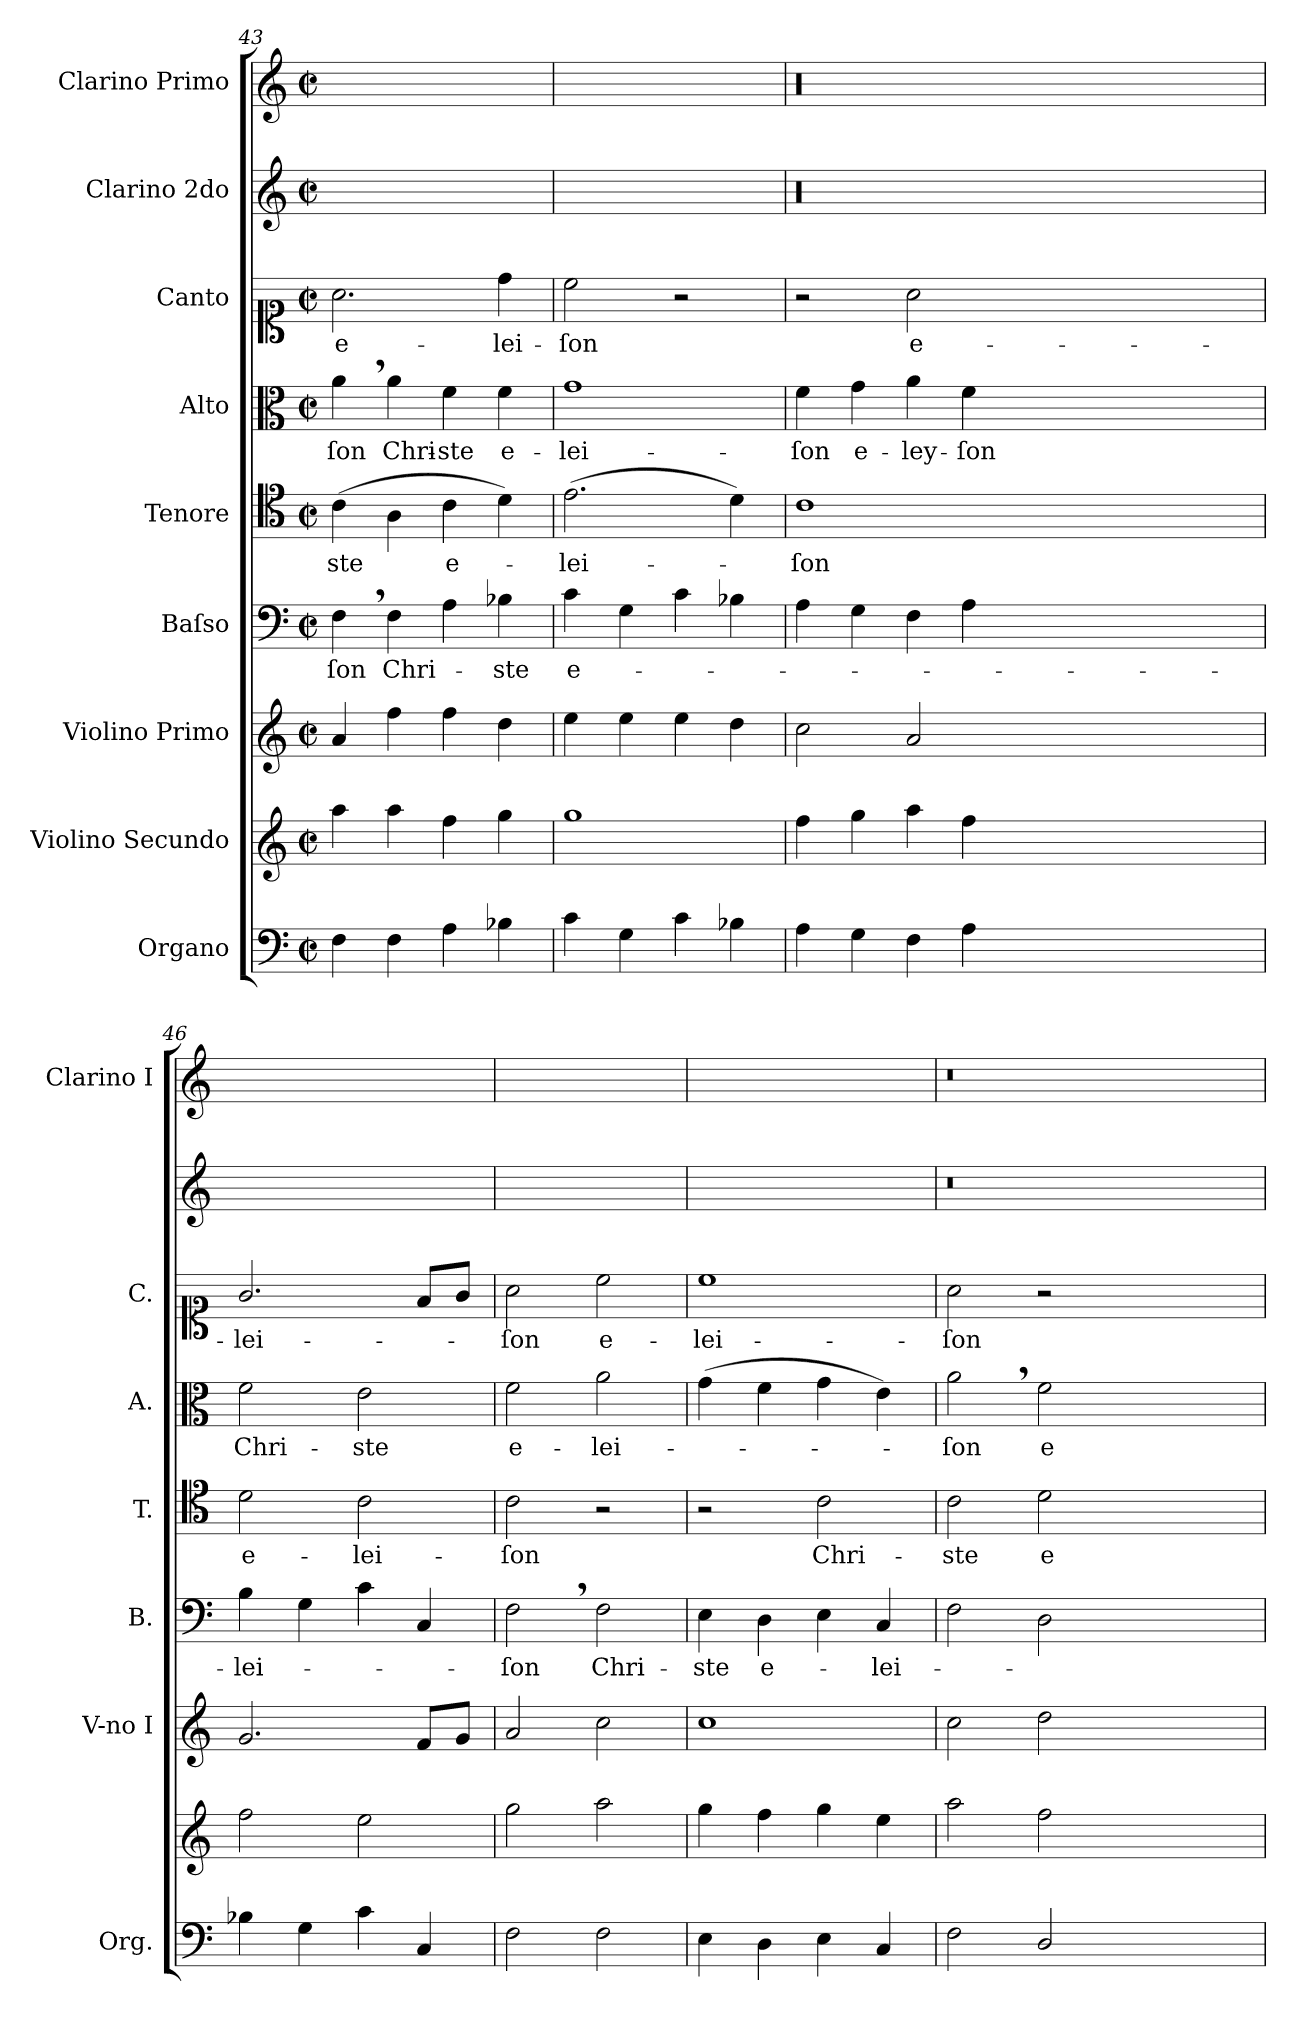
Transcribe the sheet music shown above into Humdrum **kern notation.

**kern	**kern	**kern	**kern	**text	**kern	**text	**kern	**text	**kern	**text	**kern	**kern
*part9	*part8	*part7	*part6	*part6	*part5	*part5	*part4	*part4	*part3	*part3	*part2	*part1
*staff9	*staff8	*staff7	*staff6	*staff6	*staff5	*staff5	*staff4	*staff4	*staff3	*staff3	*staff2	*staff1
*I"Organo	*I"Violino Secundo	*I"Violino Primo	*I"Baſso	*	*I"Tenore	*	*I"Alto	*	*I"Canto	*	*I"Clarino 2do	*I"Clarino Primo
*I'Org.	*	*I'V-no I	*I'B.	*	*I'T.	*	*I'A.	*	*I'C.	*	*	*I'Clarino I
*clefF4	*clefG2	*clefG2	*clefF4	*	*clefC4	*	*clefC3	*	*clefC1	*	*clefG2	*clefG2
*k[]	*k[]	*k[]	*k[]	*	*k[]	*	*k[]	*	*k[]	*	*k[]	*k[]
*C:	*C:	*C:	*C:	*	*C:	*	*C:	*	*C:	*	*C:	*C:
*M2/2	*M2/2	*M2/2	*M2/2	*	*M2/2	*	*M2/2	*	*M2/2	*	*M2/2	*M2/2
*met(c|)	*met(c|)	*met(c|)	*met(c|)	*	*met(c|)	*	*met(c|)	*	*met(c|)	*	*met(c|)	*met(c|)
=43	=43	=43	=43	=43	=43	=43	=43	=43	=43	=43	=43	=43
4F\	4aa\	4a/	4F,<\	-ſon	(4c\	-ste	4a,<\	-ſon	2.a\	-e-	1ryy	1ryy
4F\	4aa\	4ff\	4F\	Chri-	4A\	.	4a\	Chri-	.	.	.	.
4A\	4ff\	4ff\	4A\	.	4c\	e-	4f\	-ste	.	.	.	.
4B-X\	4gg\	4dd\	4B-X\	-ste	4d\)	.	4f\	e-	4dd\	-lei-	.	.
=44	=44	=44	=44	=44	=44	=44	=44	=44	=44	=44	=44	=44
4c\	1gg\	4ee\	4c\	e-	(2.e\	-lei-	1g\	-lei-	2cc\	-ſon	1ryy	1ryy
4G\	.	4ee\	4G\	.	.	.	.	.	.	.	.	.
4c\	.	4ee\	4c\	.	.	.	.	.	2r	.	.	.
4B-X\	.	4dd\	4B-X\	.	4d\)	.	.	.	.	.	.	.
=45	=45	=45	=45	=45	=45	=45	=45	=45	=45	=45	=45	=45
4A\	4ff\	2cc\	4A\	.	1c\	-ſon	4f\	-ſon	2r	.	00r	00r
4G\	4gg\	.	4G\	.	.	.	4g\	e-	.	.	.	.
4F\	4aa\	2a/	4F\	.	.	.	4a\	-ley-	2a\	e-	.	.
4A\	4ff\	.	4A\	.	.	.	4f\	-ſon	.	.	.	.
0.ryy	0.ryy	0.ryy	0.ryy	.	0.ryy	.	0.ryy	.	0.ryy	.	.	.
=46	=46	=46	=46	=46	=46	=46	=46	=46	=46	=46	=46	=46
!	!	!	!	!	!	!LO:LY:i	!	!	!	!	!	!
4B-X\	2ff\	2.g/	4B\	-lei-	2d\	e-	2f\	Chri-	2.g/	-lei-	1ryy	1ryy
4G\	.	.	4G\	.	.	.	.	.	.	.	.	.
!	!	!	!	!	!	!LO:LY:i	!	!	!	!	!	!
4c\	2ee\	.	4c\	.	2c\	-lei-	2e\	-ste	.	.	.	.
4C/	.	8f/L	4C/	.	.	.	.	.	8f/L	.	.	.
.	.	8g/J	.	.	.	.	.	.	8g/J	.	.	.
=47	=47	=47	=47	=47	=47	=47	=47	=47	=47	=47	=47	=47
!	!	!	!	!	!	!LO:LY:i	!	!	!	!	!	!
2F\	2gg\	2a/	2F,<\	-ſon	2c\	-ſon	2f\	e-	2a\	-ſon	1ryy	1ryy
2F\	2aa\	2cc\	2F\	Chri-	2r	.	2a\	-lei-	2cc\	e-	.	.
=48	=48	=48	=48	=48	=48	=48	=48	=48	=48	=48	=48	=48
4E\	4gg\	1cc\	4E\	-ste	2r	.	(4g\	.	1cc\	-lei-	1ryy	1ryy
4D\	4ff\	.	4D\	e-	.	.	4f\	.	.	.	.	.
4E\	4gg\	.	4E\	.	2c\	Chri-	4g\	.	.	.	.	.
4C/	4ee\	.	4C/	-lei-	.	.	4e\)	.	.	.	.	.
=49	=49	=49	=49	=49	=49	=49	=49	=49	=49	=49	=49	=49
2F\	2aa\	2cc\	2F\	.	2c\	-ste	2a,<\	-ſon	2a\	-ſon	0r	0r
2D/	2ff\	2dd\	2D\	.	2d\	e-	2f\	e-	2r	.	.	.
1ryy	1ryy	1ryy	1ryy	.	1ryy	.	1ryy	.	1ryy	.	.	.
=	=	=	=	=	=	=	=	=	=	=	=	=
*-	*-	*-	*-	*-	*-	*-	*-	*-	*-	*-	*-	*-
